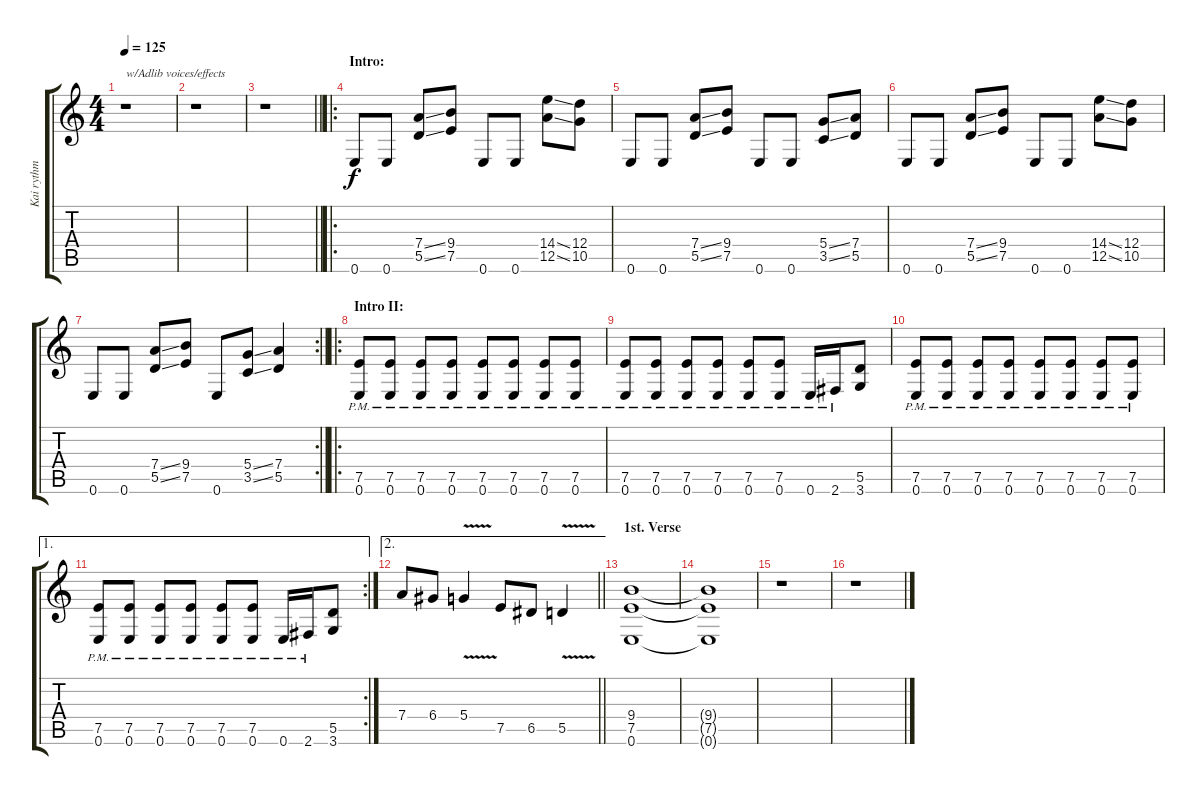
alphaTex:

\track ("Kai rythm" "Kai rythm") {instrument distortionguitar}
\staff {score tabs}
\tuning (E4 B3 G3 D3 A2 E2) {hide}
\ts (4 4)
\tempo 125
\clef g2
\ks c
r.1{txt "w/Adlib voices/effects" dy f instrument distortionguitar} |
r.1 |
\barLineRight lightlight
r.1 |
\ro
\section ("" "Intro:")
0.6.8 0.6.8 (7.4{ss} 5.5{ss}).8 (9.4 7.5).8 0.6.8 0.6.8 (14.4{ss} 12.5{ss}).8 (12.4 10.5).8 |
0.6.8 0.6.8 (7.4{ss} 5.5{ss}).8 (9.4 7.5).8 0.6.8 0.6.8 (5.4{ss} 3.5{ss}).8 (7.4 5.5).8 |
0.6.8 0.6.8 (7.4{ss} 5.5{ss}).8 (9.4 7.5).8 0.6.8 0.6.8 (14.4{ss} 12.5{ss}).8 (12.4 10.5).8 |
\rc 2
\barLineRight lightlight
0.6.8 0.6.8 (7.4{ss} 5.5{ss}).8 (9.4 7.5).8 0.6.8 (5.4{ss} 3.5{ss}).8 (7.4 5.5).4 |
\ro
\section ("" "Intro II:")
(7.5{pm} 0.6{pm}).8 (7.5{pm} 0.6{pm}).8 (7.5{pm} 0.6{pm}).8 (7.5{pm} 0.6{pm}).8 (7.5{pm} 0.6{pm}).8 (7.5{pm} 0.6{pm}).8 (7.5{pm} 0.6{pm}).8 (7.5{pm} 0.6{pm}).8 |
(7.5{pm} 0.6{pm}).8 (7.5{pm} 0.6{pm}).8 (7.5{pm} 0.6{pm}).8 (7.5{pm} 0.6{pm}).8 (7.5{pm} 0.6{pm}).8 (7.5{pm} 0.6{pm}).8 0.6{pm}.16 2.6{pm}.16 (5.5 3.6).8 |
(7.5{pm} 0.6{pm}).8 (7.5{pm} 0.6{pm}).8 (7.5{pm} 0.6{pm}).8 (7.5{pm} 0.6{pm}).8 (7.5{pm} 0.6{pm}).8 (7.5{pm} 0.6{pm}).8 (7.5{pm} 0.6{pm}).8 (7.5{pm} 0.6{pm}).8 |
\ae 1
\rc 2
(7.5{pm} 0.6{pm}).8 (7.5{pm} 0.6{pm}).8 (7.5{pm} 0.6{pm}).8 (7.5{pm} 0.6{pm}).8 (7.5{pm} 0.6{pm}).8 (7.5{pm} 0.6{pm}).8 0.6{pm}.16 2.6{pm}.16 (5.5 3.6).8 |
\ae 2
\barLineRight lightlight
7.4.8 6.4.8 5.4{v}.4 7.5.8 6.5.8 5.5{v}.4 |
\section ("" "1st. Verse")
(9.4 7.5 0.6).1{volume 0} |
(9.4{t} 7.5{t} 0.6{t}).1 |
r.1 |
r.1
